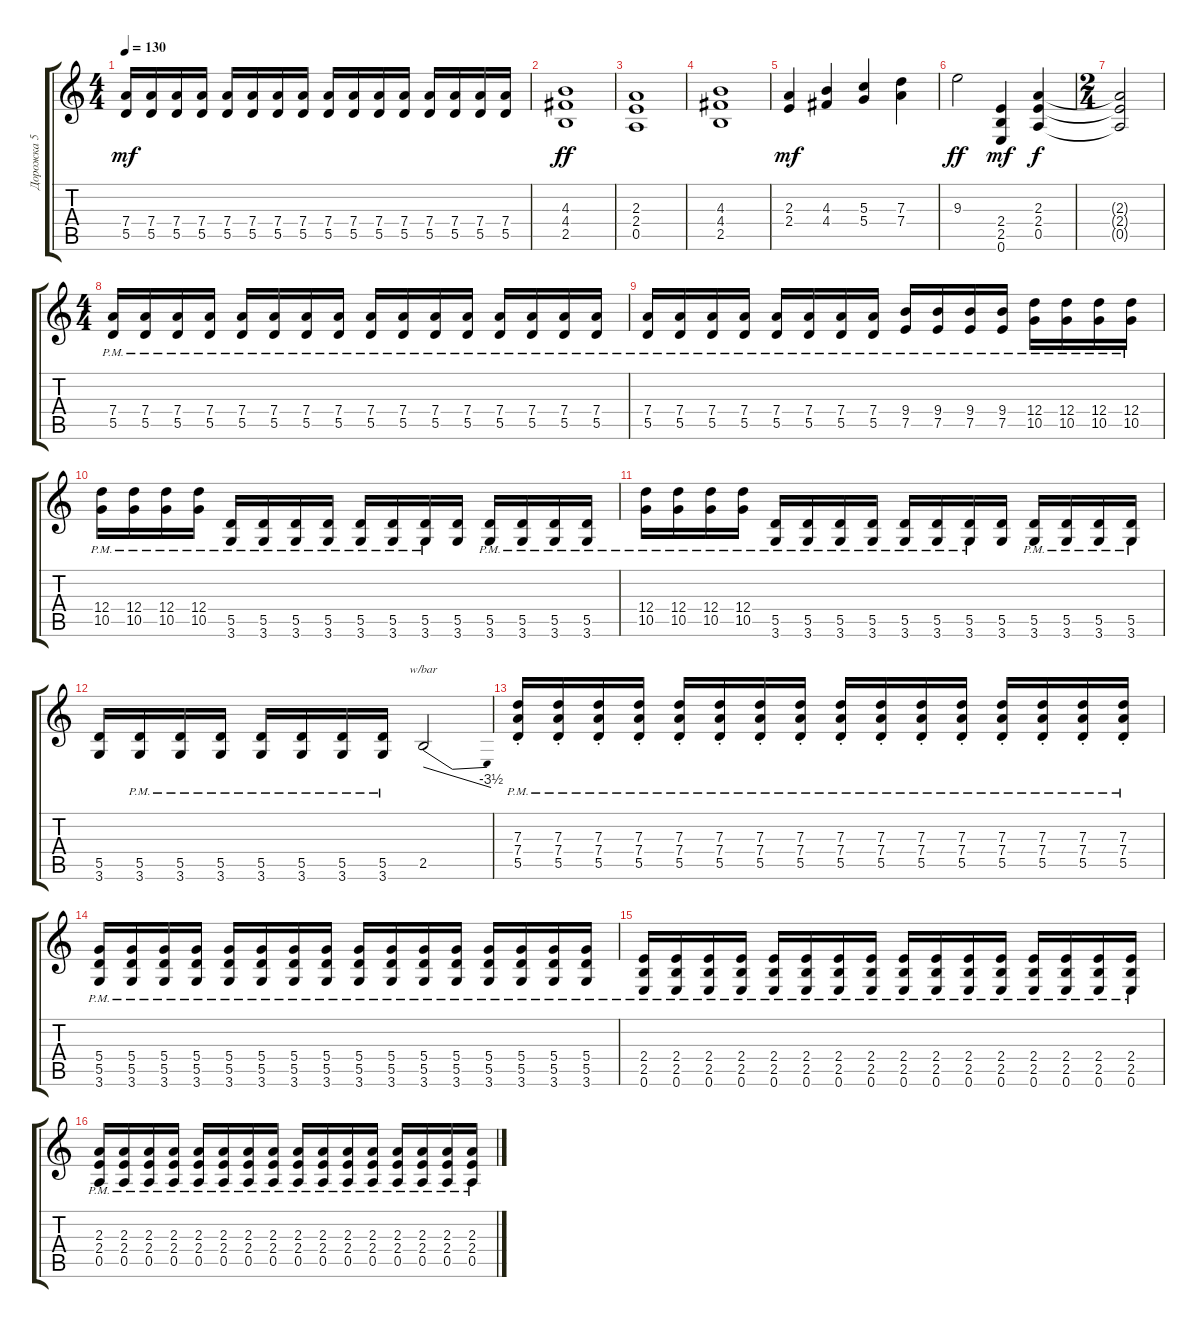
\track ("Дорожка 5" "Дорожка 5") {instrument distortionguitar}
\staff {score tabs}
\tuning (E4 B3 G3 D3 A2 E2) {hide}
\ts (4 4)
\tempo 130
\clef g2
\ks c
(7.4 5.5).16{dy mf} (7.4 5.5).16 (7.4 5.5).16 (7.4 5.5).16 (7.4 5.5).16 (7.4 5.5).16 (7.4 5.5).16 (7.4 5.5).16 (7.4 5.5).16 (7.4 5.5).16 (7.4 5.5).16 (7.4 5.5).16 (7.4 5.5).16 (7.4 5.5).16 (7.4 5.5).16 (7.4 5.5).16 |
(4.3 4.4 2.5).1{dy ff} |
(2.3 2.4 0.5).1 |
(4.3 4.4 2.5).1 |
(2.3 2.4).4{dy mf} (4.3 4.4).4 (5.3 5.4).4 (7.3 7.4).4 |
9.3.2{dy ff} (2.4 2.5 0.6).4{dy mf} (2.3 2.4 0.5).4{dy f} |
\ts (2 4)
(2.3{t} 2.4{t} 0.5{t}).2 |
\ts (4 4)
(7.4{pm} 5.5).16 (7.4{pm} 5.5{pm}).16 (7.4{pm} 5.5{pm}).16 (7.4{pm} 5.5{pm}).16 (7.4{pm} 5.5{pm}).16 (7.4{pm} 5.5{pm}).16 (7.4{pm} 5.5{pm}).16 (7.4{pm} 5.5{pm}).16 (7.4{pm} 5.5{pm}).16 (7.4{pm} 5.5{pm}).16 (7.4{pm} 5.5{pm}).16 (7.4{pm} 5.5{pm}).16 (7.4{pm} 5.5{pm}).16 (7.4{pm} 5.5{pm}).16 (7.4{pm} 5.5{pm}).16 (7.4{pm} 5.5{pm}).16 |
(7.4{pm} 5.5).16 (7.4{pm} 5.5{pm}).16 (7.4{pm} 5.5{pm}).16 (7.4{pm} 5.5{pm}).16 (7.4{pm} 5.5{pm}).16 (7.4{pm} 5.5{pm}).16 (7.4{pm} 5.5{pm}).16 (7.4{pm} 5.5{pm}).16 (9.4{pm} 7.5{pm}).16 (9.4{pm} 7.5{pm}).16 (9.4{pm} 7.5{pm}).16 (9.4{pm} 7.5{pm}).16 (12.4 10.5{pm}).16 (12.4 10.5{pm}).16 (12.4 10.5{pm}).16 (12.4 10.5{pm}).16 |
(12.4{pm} 10.5).16 (12.4{pm} 10.5{pm}).16 (12.4{pm} 10.5{pm}).16 (12.4{pm} 10.5{pm}).16 (5.5{pm} 3.6).16 (5.5{pm} 3.6).16 (5.5{pm} 3.6).16 (5.5{pm} 3.6).16 (5.5{pm} 3.6).16 (5.5{pm} 3.6).16 (5.5{pm} 3.6).16 (5.5 3.6).16 (5.5{pm} 3.6).16 (5.5{pm} 3.6).16 (5.5{pm} 3.6).16 (5.5{pm} 3.6).16 |
(12.4{pm} 10.5).16 (12.4{pm} 10.5{pm}).16 (12.4{pm} 10.5{pm}).16 (12.4{pm} 10.5{pm}).16 (5.5{pm} 3.6).16 (5.5{pm} 3.6).16 (5.5{pm} 3.6).16 (5.5{pm} 3.6).16 (5.5{pm} 3.6).16 (5.5{pm} 3.6).16 (5.5{pm} 3.6).16 (5.5 3.6).16 (5.5{pm} 3.6).16 (5.5{pm} 3.6).16 (5.5{pm} 3.6).16 (5.5{pm} 3.6).16 |
(5.5 3.6).16 (5.5{pm} 3.6).16 (5.5{pm} 3.6).16 (5.5{pm} 3.6).16 (5.5{pm} 3.6).16 (5.5{pm} 3.6).16 (5.5{pm} 3.6).16 (5.5{pm} 3.6).16 2.5.2{tbe (dive default 0 0 60 -14)} |
(7.3{pm st} 7.4{pm} 5.5{pm}).16 (7.3{pm st} 7.4{pm} 5.5{pm}).16 (7.3{pm st} 7.4{pm} 5.5{pm}).16 (7.3{pm st} 7.4{pm} 5.5{pm}).16 (7.3{pm st} 7.4{pm} 5.5{pm}).16 (7.3{pm st} 7.4{pm} 5.5{pm}).16 (7.3{pm st} 7.4{pm} 5.5{pm}).16 (7.3{pm st} 7.4{pm} 5.5{pm}).16 (7.3{pm st} 7.4{pm} 5.5{pm}).16 (7.3{pm st} 7.4{pm} 5.5{pm}).16 (7.3{pm st} 7.4{pm} 5.5{pm}).16 (7.3{pm st} 7.4{pm} 5.5{pm}).16 (7.3{pm st} 7.4{pm} 5.5{pm}).16 (7.3{pm st} 7.4{pm} 5.5{pm}).16 (7.3{pm st} 7.4{pm} 5.5{pm}).16 (7.3{pm st} 7.4{pm} 5.5{pm}).16 |
(5.4{pm} 5.5{pm} 3.6{pm}).16 (5.4{pm} 5.5{pm} 3.6{pm}).16 (5.4{pm} 5.5{pm} 3.6{pm}).16 (5.4{pm} 5.5{pm} 3.6{pm}).16 (5.4{pm} 5.5{pm} 3.6{pm}).16 (5.4{pm} 5.5{pm} 3.6{pm}).16 (5.4{pm} 5.5{pm} 3.6{pm}).16 (5.4{pm} 5.5{pm} 3.6{pm}).16 (5.4{pm} 5.5{pm} 3.6{pm}).16 (5.4{pm} 5.5{pm} 3.6{pm}).16 (5.4{pm} 5.5{pm} 3.6{pm}).16 (5.4{pm} 5.5{pm} 3.6{pm}).16 (5.4{pm} 5.5{pm} 3.6{pm}).16 (5.4{pm} 5.5{pm} 3.6{pm}).16 (5.4{pm} 5.5{pm} 3.6{pm}).16 (5.4{pm} 5.5{pm} 3.6{pm}).16 |
(2.4{pm} 2.5{pm} 0.6{pm}).16 (2.4{pm} 2.5{pm} 0.6{pm}).16 (2.4{pm} 2.5{pm} 0.6{pm}).16 (2.4{pm} 2.5{pm} 0.6{pm}).16 (2.4{pm} 2.5{pm} 0.6{pm}).16 (2.4{pm} 2.5{pm} 0.6{pm}).16 (2.4{pm} 2.5{pm} 0.6{pm}).16 (2.4{pm} 2.5{pm} 0.6{pm}).16 (2.4{pm} 2.5{pm} 0.6{pm}).16 (2.4{pm} 2.5{pm} 0.6{pm}).16 (2.4{pm} 2.5{pm} 0.6{pm}).16 (2.4{pm} 2.5{pm} 0.6{pm}).16 (2.4{pm} 2.5{pm} 0.6{pm}).16 (2.4{pm} 2.5{pm} 0.6{pm}).16 (2.4{pm} 2.5{pm} 0.6{pm}).16 (2.4{pm} 2.5{pm} 0.6{pm}).16 |
(2.3{pm} 2.4{pm} 0.5{pm}).16 (2.3{pm} 2.4{pm} 0.5{pm}).16 (2.3{pm} 2.4{pm} 0.5{pm}).16 (2.3{pm} 2.4{pm} 0.5{pm}).16 (2.3{pm} 2.4{pm} 0.5{pm}).16 (2.3{pm} 2.4{pm} 0.5{pm}).16 (2.3{pm} 2.4{pm} 0.5{pm}).16 (2.3{pm} 2.4{pm} 0.5{pm}).16 (2.3{pm} 2.4{pm} 0.5{pm}).16 (2.3{pm} 2.4{pm} 0.5{pm}).16 (2.3{pm} 2.4{pm} 0.5{pm}).16 (2.3{pm} 2.4{pm} 0.5{pm}).16 (2.3{pm} 2.4{pm} 0.5{pm}).16 (2.3{pm} 2.4{pm} 0.5{pm}).16 (2.3{pm} 2.4{pm} 0.5{pm}).16 (2.3{pm} 2.4{pm} 0.5{pm}).16
